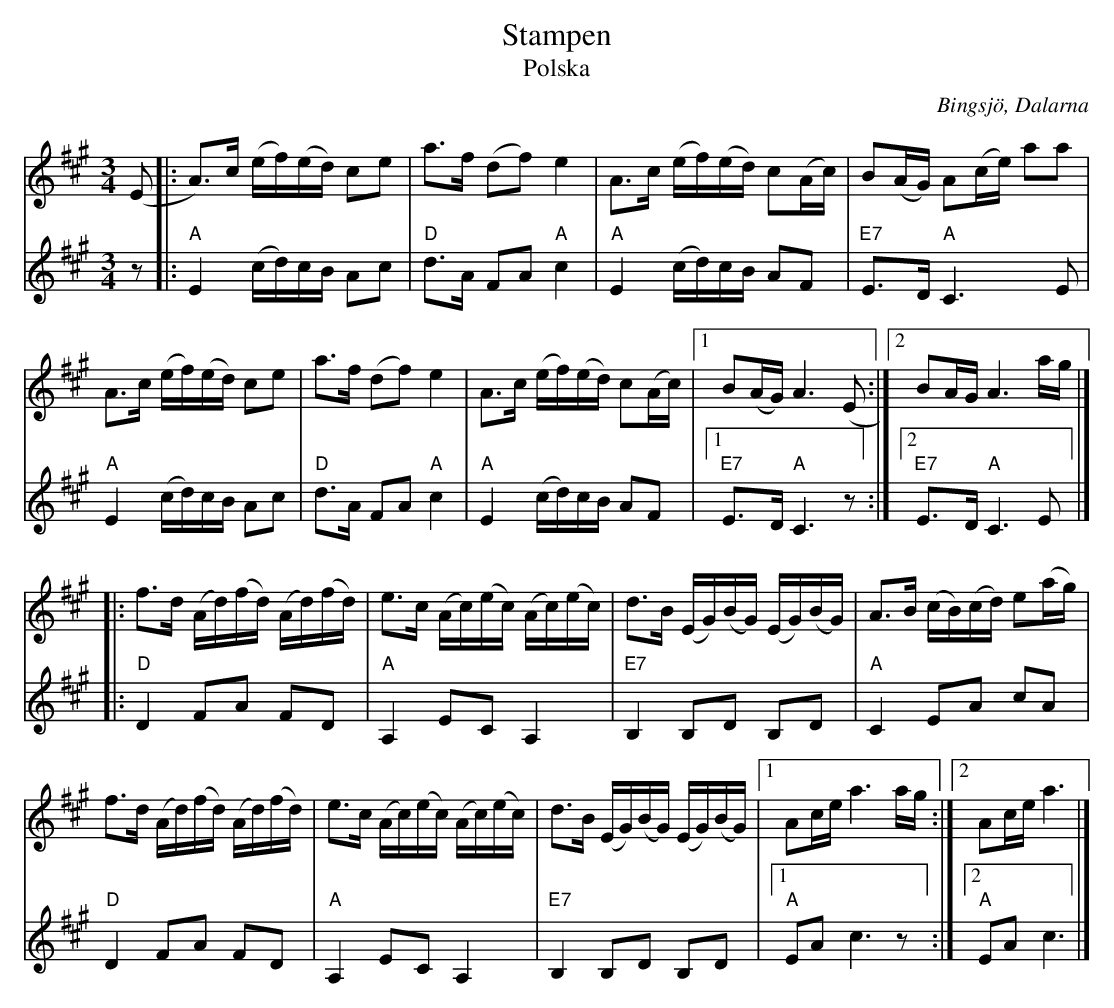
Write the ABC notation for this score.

X:1
T:Stampen
T:Polska
O:Bingsjö, Dalarna
M:3/4
L:1/16
K:A
V:1
(E2 |: A3)c (ef)(ed) c2e2 | a3f (d2f2) e4 | A3c (ef)(ed) c2(Ac) | B2(AG) A2(ce) a2a2 |
A3c (ef)(ed) c2e2 | a3f (d2f2) e4 | A3c (ef)(ed) c2(Ac) |1 B2(AG) A6 (E2 :|2 B2AG A6 ag |]
|: f3d (Ad)(fd) (Ad)(fd) | e3c (Ac)(ec) (Ac)(ec) | d3B (EG)(BG) (EG)(BG) | A3B (cB)(cd) e2(ag) |
 f3d (Ad)(fd) (Ad)(fd) | e3c (Ac)(ec) (Ac)(ec) | d3B (EG)(BG) (EG)(BG) |1 A2ce a6 ag :|2 A2ce a6 |]
V:2
z2 |: "A" E4 (cd)cB A2c2 | "D" d3A F2A2 "A" c4 | "A" E4 (cd)cB A2F2 | "E7" E3D "A" C6 E2 |
"A" E4 (cd)cB A2c2 | "D" d3A F2A2 "A" c4 | "A" E4 (cd)cB A2F2 |1 "E7" E3D "A" C6 z2 :|2 "E7" E3D "A" C6 E2 |]
|: "D" D4 F2A2 F2D2  | "A" A,4 E2C2 A,4 | "E7" B,4 B,2D2 B,2D2 | "A" C4 E2A2 c2A2 |
"D" D4 F2A2 F2D2  | "A" A,4 E2C2 A,4 | "E7" B,4 B,2D2 B,2D2 |1 "A" E2A2 c6 z2 :|2 "A" E2A2 c6 |]
